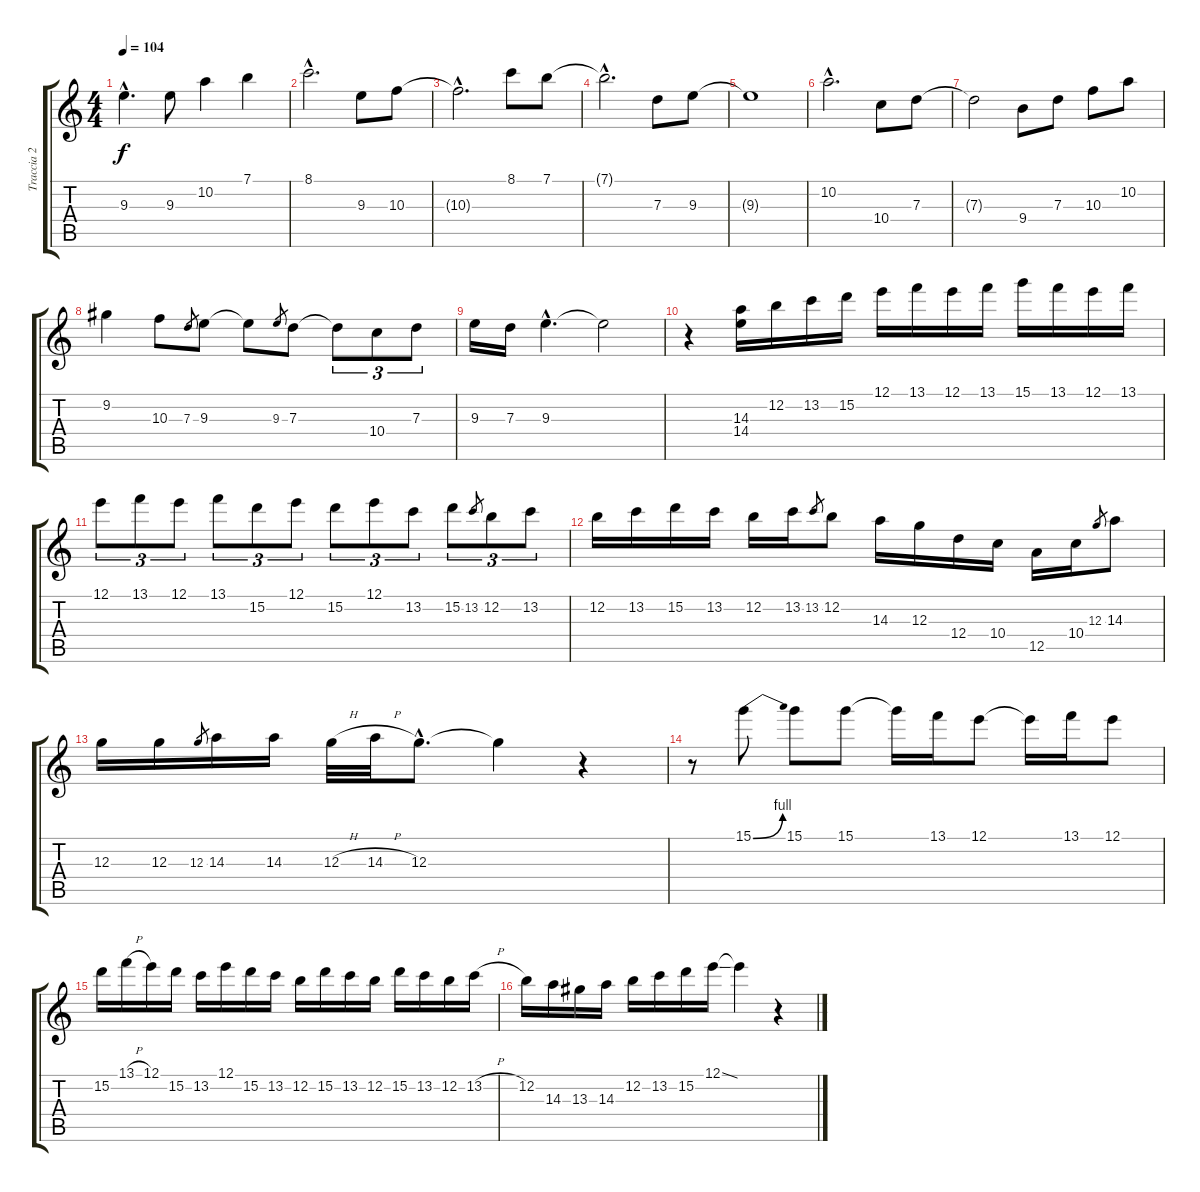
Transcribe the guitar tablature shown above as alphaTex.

\track ("Traccia 2" "Traccia 2") {instrument distortionguitar}
\staff {score tabs}
\tuning (E4 B3 G3 D3 A2 E2) {hide}
\ts (4 4)
\tempo 104
\clef g2
\ks c
9.3{hac t}.4{d dy f} 9.3.8 10.2.4 7.1.4 |
8.1{hac}.2{d} 9.3.8 10.3.8 |
10.3{hac t}.2{d} 8.1.8 7.1.8 |
7.1{hac t}.2{d} 7.3.8 9.3.8 |
9.3{t}.1 |
10.2{hac}.2{d} 10.4.8 7.3.8 |
7.3{t}.2 9.4.8 7.3.8 10.3.8 10.2.8 |
9.2.4 10.3.8 7.3.8{gr} 9.3.8 9.3{t}.8 9.3.8{gr} 7.3.8 7.3{t}.8{tu (3 2)} 10.4.8{tu (3 2)} 7.3.8{tu (3 2)} |
9.3.16 7.3.16 9.3{hac}.4{d} 9.3{t}.2 |
r.4 (14.3 14.4).16 12.2.16 13.2.16 15.2.16 12.1.16 13.1.16 12.1.16 13.1.16 15.1.16 13.1.16 12.1.16 13.1.16 |
12.1.8{tu (3 2)} 13.1.8{tu (3 2)} 12.1.8{tu (3 2)} 13.1.8{tu (3 2)} 15.2.8{tu (3 2)} 12.1.8{tu (3 2)} 15.2.8{tu (3 2)} 12.1.8{tu (3 2)} 13.2.8{tu (3 2)} 15.2.8{tu (3 2)} 13.2.8{gr} 12.2.8{tu (3 2)} 13.2.8{tu (3 2)} |
12.2.16 13.2.16 15.2.16 13.2.16 12.2.16 13.2.16 13.2.8{gr} 12.2.8 14.3.16 12.3.16 12.4.16 10.4.16 12.5.16 10.4.16 12.3.8{gr} 14.3.8 |
12.3.16 12.3.16 12.3.8{gr} 14.3.16 14.3.16 12.3{h}.32 14.3{h}.32 12.3{hac}.8{d} 12.3{t}.4 r.4 |
r.8 15.1{be (bend 0 0 60 4)}.8 15.1.8 15.1.8 15.1{t}.16 13.1.16 12.1.8 12.1{t}.16 13.1.16 12.1.8 |
15.2.16 13.1{h}.16 12.1.16 15.2.16 13.2.16 12.1.16 15.2.16 13.2.16 12.2.16 15.2.16 13.2.16 12.2.16 15.2.16 13.2.16 12.2.16 13.2{h}.16 |
12.2.16 14.3.16 13.3.16 14.3.16 12.2.16 13.2.16 15.2.16 12.1{ss}.16 12.1{t}.4 r.4
